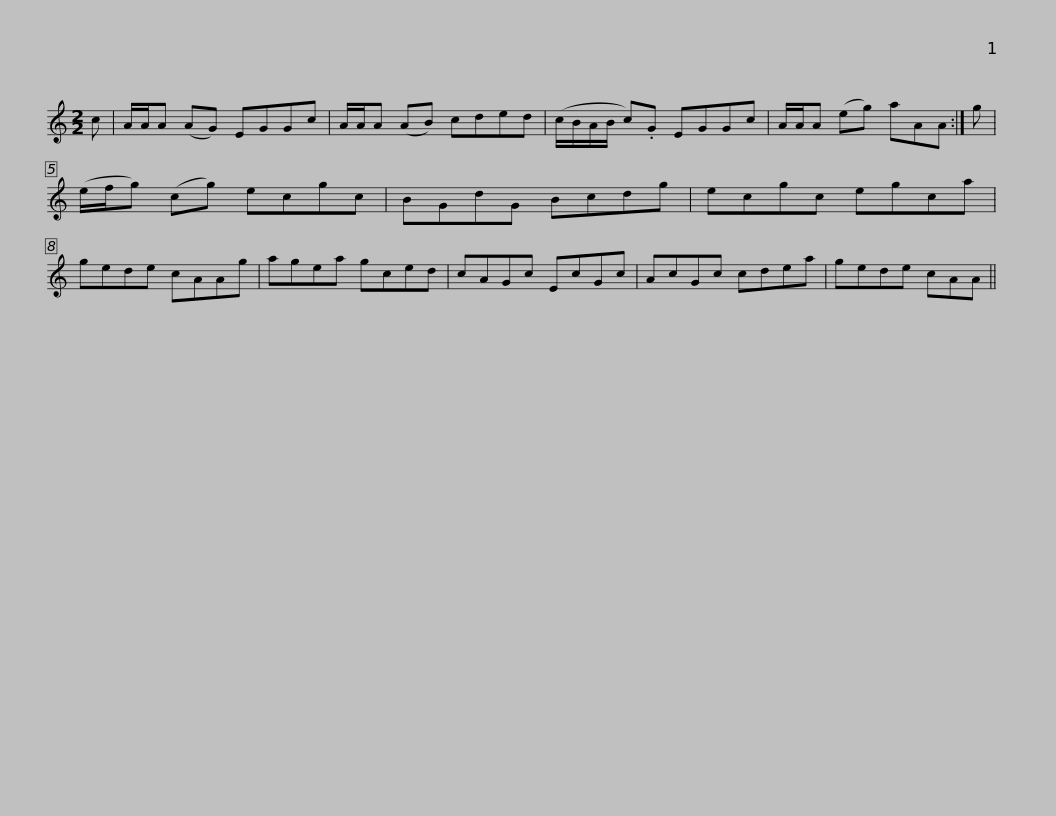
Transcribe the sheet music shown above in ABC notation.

X:1
L:1/8
M:2/2
I:linebreak $
K:C
V:1 treble
V:1
 c | A/A/A (AG) EGGc | A/A/A (AB) cded | (c/B/A/B/ c).G EGGc | A/A/A (eg) aAA :| %5
 g |$ (e/f/g) (cg) ecgc | BGdG Bcdg | ecgc egca | gede cAAg | %10
 agea gced |$ cAGc EcGc | AcGc cdea | gede cAA || %14
